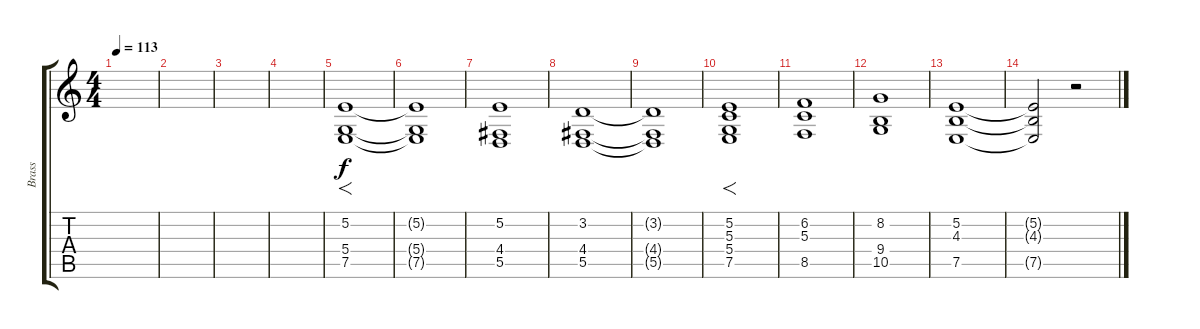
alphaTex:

\track ("Brass" "Brass") {instrument trumpet}
\staff {score tabs}
\tuning (E4 B3 G3 D3 A2 E2) {hide}
\ts (4 4)
\tempo 113
\clef g2
\ks c
|
|
|
|
(5.2 5.4 7.5).1{f} |
(5.2{t} 5.4{t} 7.5{t}).1 |
(5.2 4.4 5.5).1 |
(3.2 4.4 5.5).1 |
(3.2{t} 4.4{t} 5.5{t}).1 |
(5.2 5.3 5.4 7.5).1{f} |
(6.2 5.3 8.5).1 |
(8.2 9.4 10.5).1 |
(5.2 4.3 7.5).1 |
(5.2{t} 4.3{t} 7.5{t}).2 r.2
